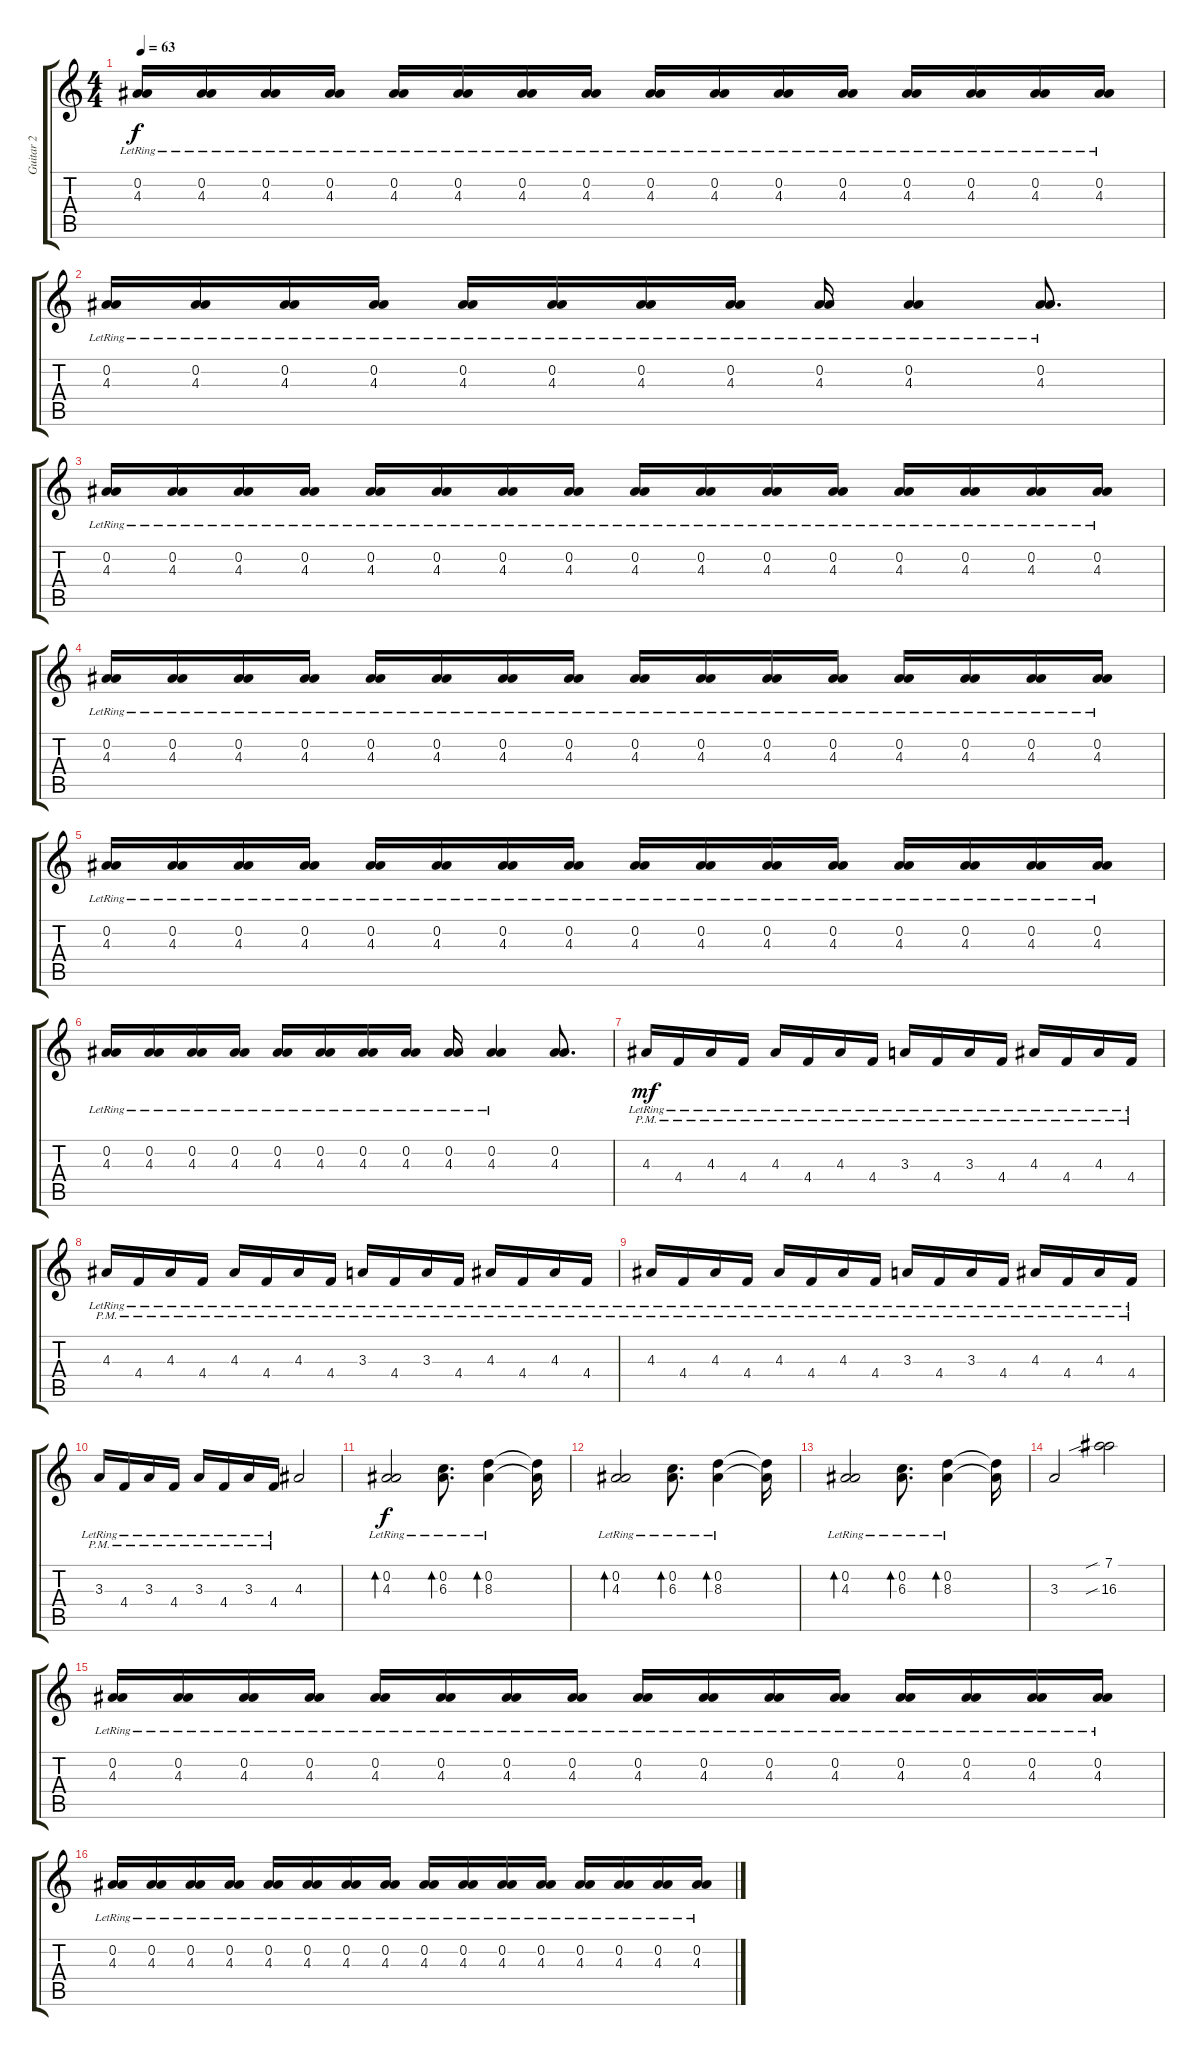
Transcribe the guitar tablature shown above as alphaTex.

\track ("Guitar 2 " "Guitar 2 ") {instrument overdrivenguitar}
\staff {score tabs}
\tuning (Eb4 Bb3 Gb3 Db3 Ab2 Eb2) {hide}
\ts (4 4)
\tempo 63
\clef g2
\ks c
(0.2{lr} 4.3{lr}).16{dy f} (0.2{lr} 4.3{lr}).16 (0.2{lr} 4.3{lr}).16 (0.2{lr} 4.3{lr}).16 (0.2{lr} 4.3{lr}).16 (0.2{lr} 4.3{lr}).16 (0.2{lr} 4.3{lr}).16 (0.2{lr} 4.3{lr}).16 (0.2{lr} 4.3{lr}).16 (0.2{lr} 4.3{lr}).16 (0.2{lr} 4.3{lr}).16 (0.2{lr} 4.3{lr}).16 (0.2{lr} 4.3{lr}).16 (0.2{lr} 4.3{lr}).16 (0.2{lr} 4.3{lr}).16 (0.2{lr} 4.3{lr}).16 |
(0.2{lr} 4.3{lr}).16 (0.2{lr} 4.3{lr}).16 (0.2{lr} 4.3{lr}).16 (0.2{lr} 4.3{lr}).16 (0.2{lr} 4.3{lr}).16 (0.2{lr} 4.3{lr}).16 (0.2{lr} 4.3{lr}).16 (0.2{lr} 4.3{lr}).16 (0.2{lr} 4.3{lr}).16 (0.2{lr} 4.3{lr}).4 (0.2{lr} 4.3{lr}).8{d} |
(0.2{lr} 4.3{lr}).16 (0.2{lr} 4.3{lr}).16 (0.2{lr} 4.3{lr}).16 (0.2{lr} 4.3{lr}).16 (0.2{lr} 4.3{lr}).16 (0.2{lr} 4.3{lr}).16 (0.2{lr} 4.3{lr}).16 (0.2{lr} 4.3{lr}).16 (0.2{lr} 4.3{lr}).16 (0.2{lr} 4.3{lr}).16 (0.2{lr} 4.3{lr}).16 (0.2{lr} 4.3{lr}).16 (0.2{lr} 4.3{lr}).16 (0.2{lr} 4.3{lr}).16 (0.2{lr} 4.3{lr}).16 (0.2{lr} 4.3{lr}).16 |
(0.2{lr} 4.3{lr}).16 (0.2{lr} 4.3{lr}).16 (0.2{lr} 4.3{lr}).16 (0.2{lr} 4.3{lr}).16 (0.2{lr} 4.3{lr}).16 (0.2{lr} 4.3{lr}).16 (0.2{lr} 4.3{lr}).16 (0.2{lr} 4.3{lr}).16 (0.2{lr} 4.3{lr}).16 (0.2{lr} 4.3{lr}).16 (0.2{lr} 4.3{lr}).16 (0.2{lr} 4.3{lr}).16 (0.2{lr} 4.3{lr}).16 (0.2{lr} 4.3{lr}).16 (0.2{lr} 4.3{lr}).16 (0.2{lr} 4.3{lr}).16 |
(0.2{lr} 4.3{lr}).16 (0.2{lr} 4.3{lr}).16 (0.2{lr} 4.3{lr}).16 (0.2{lr} 4.3{lr}).16 (0.2{lr} 4.3{lr}).16 (0.2{lr} 4.3{lr}).16 (0.2{lr} 4.3{lr}).16 (0.2{lr} 4.3{lr}).16 (0.2{lr} 4.3{lr}).16 (0.2{lr} 4.3{lr}).16 (0.2{lr} 4.3{lr}).16 (0.2{lr} 4.3{lr}).16 (0.2{lr} 4.3{lr}).16 (0.2{lr} 4.3{lr}).16 (0.2{lr} 4.3{lr}).16 (0.2{lr} 4.3{lr}).16 |
(0.2{lr} 4.3{lr}).16 (0.2{lr} 4.3{lr}).16 (0.2{lr} 4.3{lr}).16 (0.2{lr} 4.3{lr}).16 (0.2{lr} 4.3{lr}).16 (0.2{lr} 4.3{lr}).16 (0.2{lr} 4.3{lr}).16 (0.2{lr} 4.3{lr}).16 (0.2{lr} 4.3{lr}).16 (0.2{lr} 4.3{lr}).4 (0.2 4.3).8{d} |
4.3{pm lr}.16{dy mf} 4.4{pm lr}.16 4.3{pm lr}.16 4.4{pm lr}.16 4.3{pm lr}.16 4.4{pm lr}.16 4.3{pm lr}.16 4.4{pm lr}.16 3.3{pm lr}.16 4.4{pm lr}.16 3.3{pm lr}.16 4.4{pm lr}.16 4.3{pm lr}.16 4.4{pm lr}.16 4.3{pm lr}.16 4.4{pm lr}.16 |
4.3{pm lr}.16 4.4{pm lr}.16 4.3{pm lr}.16 4.4{pm lr}.16 4.3{pm lr}.16 4.4{pm lr}.16 4.3{pm lr}.16 4.4{pm lr}.16 3.3{pm lr}.16 4.4{pm lr}.16 3.3{pm lr}.16 4.4{pm lr}.16 4.3{pm lr}.16 4.4{pm lr}.16 4.3{pm lr}.16 4.4{pm lr}.16 |
4.3{pm lr}.16 4.4{pm lr}.16 4.3{pm lr}.16 4.4{pm lr}.16 4.3{pm lr}.16 4.4{pm lr}.16 4.3{pm lr}.16 4.4{pm lr}.16 3.3{pm lr}.16 4.4{pm lr}.16 3.3{pm lr}.16 4.4{pm lr}.16 4.3{pm lr}.16 4.4{pm lr}.16 4.3{pm lr}.16 4.4{pm lr}.16 |
3.3{pm lr}.16 4.4{pm lr}.16 3.3{pm lr}.16 4.4{pm lr}.16 3.3{pm lr}.16 4.4{pm lr}.16 3.3{pm lr}.16 4.4{pm lr}.16 4.3.2 |
(0.2{lr} 4.3{lr}).2{bd 60 dy f} (0.2{lr} 6.3{lr}).8{d bd 60} (0.2{lr} 8.3{lr}).4{bd 60} (0.2{t} 8.3{t}).16 |
(0.2{lr} 4.3{lr}).2{bd 60} (0.2{lr} 6.3{lr}).8{d bd 60} (0.2{lr} 8.3{lr}).4{bd 60} (0.2{t} 8.3{t}).16 |
(0.2{lr} 4.3{lr}).2{bd 60} (0.2{lr} 6.3{lr}).8{d bd 60} (0.2{lr} 8.3{lr}).4{bd 60} (0.2{t} 8.3{t}).16 |
3.3.2 (7.1{sib} 16.3{sib}).2 |
(0.2{lr} 4.3{lr}).16 (0.2{lr} 4.3{lr}).16 (0.2{lr} 4.3{lr}).16 (0.2{lr} 4.3{lr}).16 (0.2{lr} 4.3{lr}).16 (0.2{lr} 4.3{lr}).16 (0.2{lr} 4.3{lr}).16 (0.2{lr} 4.3{lr}).16 (0.2{lr} 4.3{lr}).16 (0.2{lr} 4.3{lr}).16 (0.2{lr} 4.3{lr}).16 (0.2{lr} 4.3{lr}).16 (0.2{lr} 4.3{lr}).16 (0.2{lr} 4.3{lr}).16 (0.2{lr} 4.3{lr}).16 (0.2{lr} 4.3{lr}).16 |
(0.2{lr} 4.3{lr}).16 (0.2{lr} 4.3{lr}).16 (0.2{lr} 4.3{lr}).16 (0.2{lr} 4.3{lr}).16 (0.2{lr} 4.3{lr}).16 (0.2{lr} 4.3{lr}).16 (0.2{lr} 4.3{lr}).16 (0.2{lr} 4.3{lr}).16 (0.2{lr} 4.3{lr}).16 (0.2{lr} 4.3{lr}).16 (0.2{lr} 4.3{lr}).16 (0.2{lr} 4.3{lr}).16 (0.2{lr} 4.3{lr}).16 (0.2{lr} 4.3{lr}).16 (0.2{lr} 4.3{lr}).16 (0.2{lr} 4.3{lr}).16
